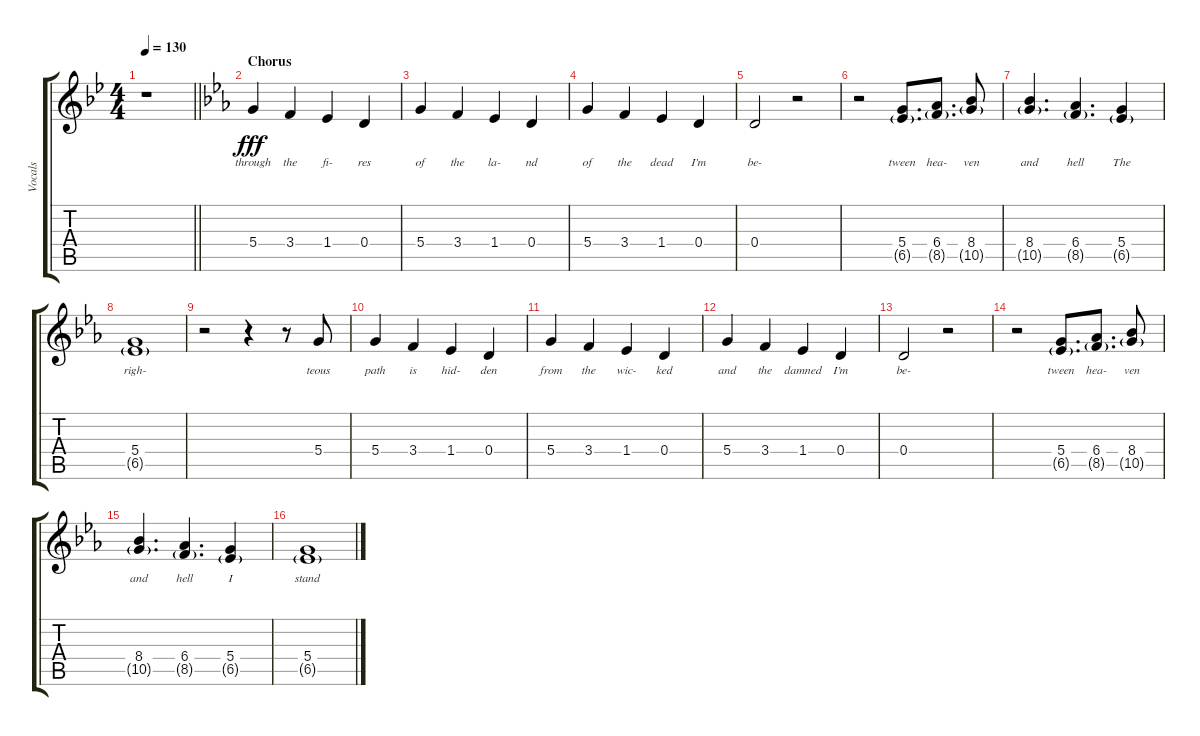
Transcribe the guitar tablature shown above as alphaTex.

\track ("Vocals" "Vocals") {instrument distortionguitar}
\staff {score tabs}
\tuning (E4 B3 G3 D3 A2 D2) {hide}
\ts (4 4)
\tempo 130
\clef g2
\barLineRight lightlight
\ks gminor
r.1{dy fff} |
\section ("" "Chorus")
\ks cminor
5.4.4{lyrics (0 "through") lyrics (1 "") lyrics (2 "") lyrics (3 "") lyrics (4 "")} 3.4.4{lyrics (0 "the") lyrics (1 "") lyrics (2 "") lyrics (3 "") lyrics (4 "")} 1.4.4{lyrics (0 "fi-") lyrics (1 "") lyrics (2 "") lyrics (3 "") lyrics (4 "")} 0.4.4{lyrics (0 "res") lyrics (1 "") lyrics (2 "") lyrics (3 "") lyrics (4 "")} |
5.4.4{lyrics (0 "of") lyrics (1 "") lyrics (2 "") lyrics (3 "") lyrics (4 "")} 3.4.4{lyrics (0 "the") lyrics (1 "") lyrics (2 "") lyrics (3 "") lyrics (4 "")} 1.4.4{lyrics (0 "la-") lyrics (1 "") lyrics (2 "") lyrics (3 "") lyrics (4 "")} 0.4.4{lyrics (0 "nd") lyrics (1 "") lyrics (2 "") lyrics (3 "") lyrics (4 "")} |
5.4.4{lyrics (0 "of") lyrics (1 "") lyrics (2 "") lyrics (3 "") lyrics (4 "")} 3.4.4{lyrics (0 "the") lyrics (1 "") lyrics (2 "") lyrics (3 "") lyrics (4 "")} 1.4.4{lyrics (0 "dead") lyrics (1 "") lyrics (2 "") lyrics (3 "") lyrics (4 "")} 0.4.4{lyrics (0 "I’m") lyrics (1 "") lyrics (2 "") lyrics (3 "") lyrics (4 "")} |
0.4.2{lyrics (0 "be-") lyrics (1 "") lyrics (2 "") lyrics (3 "") lyrics (4 "")} r.2 |
r.2 (5.4 6.5{g}).8{d lyrics (0 "tween") lyrics (1 "") lyrics (2 "") lyrics (3 "") lyrics (4 "")} (6.4 8.5{g}).8{d lyrics (0 "hea-") lyrics (1 "") lyrics (2 "") lyrics (3 "") lyrics (4 "")} (8.4 10.5{g}).8{lyrics (0 "ven") lyrics (1 "") lyrics (2 "") lyrics (3 "") lyrics (4 "")} |
(8.4 10.5{g}).4{d lyrics (0 "and") lyrics (1 "") lyrics (2 "") lyrics (3 "") lyrics (4 "")} (6.4 8.5{g}).4{d lyrics (0 "hell") lyrics (1 "") lyrics (2 "") lyrics (3 "") lyrics (4 "")} (5.4 6.5{g}).4{lyrics (0 "The") lyrics (1 "") lyrics (2 "") lyrics (3 "") lyrics (4 "")} |
(5.4 6.5{g}).1{lyrics (0 "righ-") lyrics (1 "") lyrics (2 "") lyrics (3 "") lyrics (4 "")} |
r.2 r.4 r.8 5.4.8{lyrics (0 "teous") lyrics (1 "") lyrics (2 "") lyrics (3 "") lyrics (4 "")} |
5.4.4{lyrics (0 "path") lyrics (1 "") lyrics (2 "") lyrics (3 "") lyrics (4 "")} 3.4.4{lyrics (0 "is") lyrics (1 "") lyrics (2 "") lyrics (3 "") lyrics (4 "")} 1.4.4{lyrics (0 "hid-") lyrics (1 "") lyrics (2 "") lyrics (3 "") lyrics (4 "")} 0.4.4{lyrics (0 "den") lyrics (1 "") lyrics (2 "") lyrics (3 "") lyrics (4 "")} |
5.4.4{lyrics (0 "from") lyrics (1 "") lyrics (2 "") lyrics (3 "") lyrics (4 "")} 3.4.4{lyrics (0 "the") lyrics (1 "") lyrics (2 "") lyrics (3 "") lyrics (4 "")} 1.4.4{lyrics (0 "wic-") lyrics (1 "") lyrics (2 "") lyrics (3 "") lyrics (4 "")} 0.4.4{lyrics (0 "ked") lyrics (1 "") lyrics (2 "") lyrics (3 "") lyrics (4 "")} |
5.4.4{lyrics (0 "and") lyrics (1 "") lyrics (2 "") lyrics (3 "") lyrics (4 "")} 3.4.4{lyrics (0 "the") lyrics (1 "") lyrics (2 "") lyrics (3 "") lyrics (4 "")} 1.4.4{lyrics (0 "damned") lyrics (1 "") lyrics (2 "") lyrics (3 "") lyrics (4 "")} 0.4.4{lyrics (0 "I’m") lyrics (1 "") lyrics (2 "") lyrics (3 "") lyrics (4 "")} |
0.4.2{lyrics (0 "be-") lyrics (1 "") lyrics (2 "") lyrics (3 "") lyrics (4 "")} r.2 |
r.2 (5.4 6.5{g}).8{d lyrics (0 "tween") lyrics (1 "") lyrics (2 "") lyrics (3 "") lyrics (4 "")} (6.4 8.5{g}).8{d lyrics (0 "hea-") lyrics (1 "") lyrics (2 "") lyrics (3 "") lyrics (4 "")} (8.4 10.5{g}).8{lyrics (0 "ven") lyrics (1 "") lyrics (2 "") lyrics (3 "") lyrics (4 "")} |
(8.4 10.5{g}).4{d lyrics (0 "and") lyrics (1 "") lyrics (2 "") lyrics (3 "") lyrics (4 "")} (6.4 8.5{g}).4{d lyrics (0 "hell") lyrics (1 "") lyrics (2 "") lyrics (3 "") lyrics (4 "")} (5.4 6.5{g}).4{lyrics (0 "I") lyrics (1 "") lyrics (2 "") lyrics (3 "") lyrics (4 "")} |
(5.4 6.5{g}).1{lyrics (0 "stand") lyrics (1 "") lyrics (2 "") lyrics (3 "") lyrics (4 "")}
